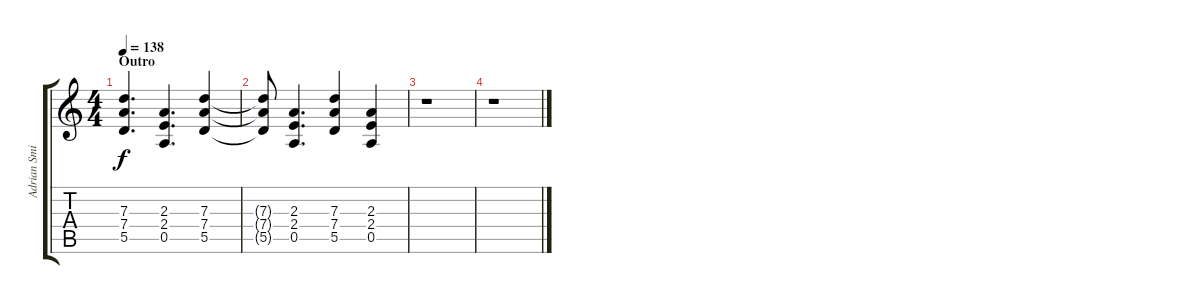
\track ("Adrian Smith" "Adrian Smi") {instrument overdrivenguitar}
\staff {score tabs}
\tuning (E4 B3 G3 D3 A2 E2) {hide}
\ts (4 4)
\section ("" "Outro")
\tempo 138
\clef g2
\ks c
(7.3 7.4 5.5).4{d dy f} (2.3 2.4 0.5).4{d} (7.3 7.4 5.5).4 |
(7.3{t} 7.4{t} 5.5{t}).8 (2.3 2.4 0.5).4{d} (7.3 7.4 5.5).4 (2.3 2.4 0.5).4 |
r.1 |
r.1
